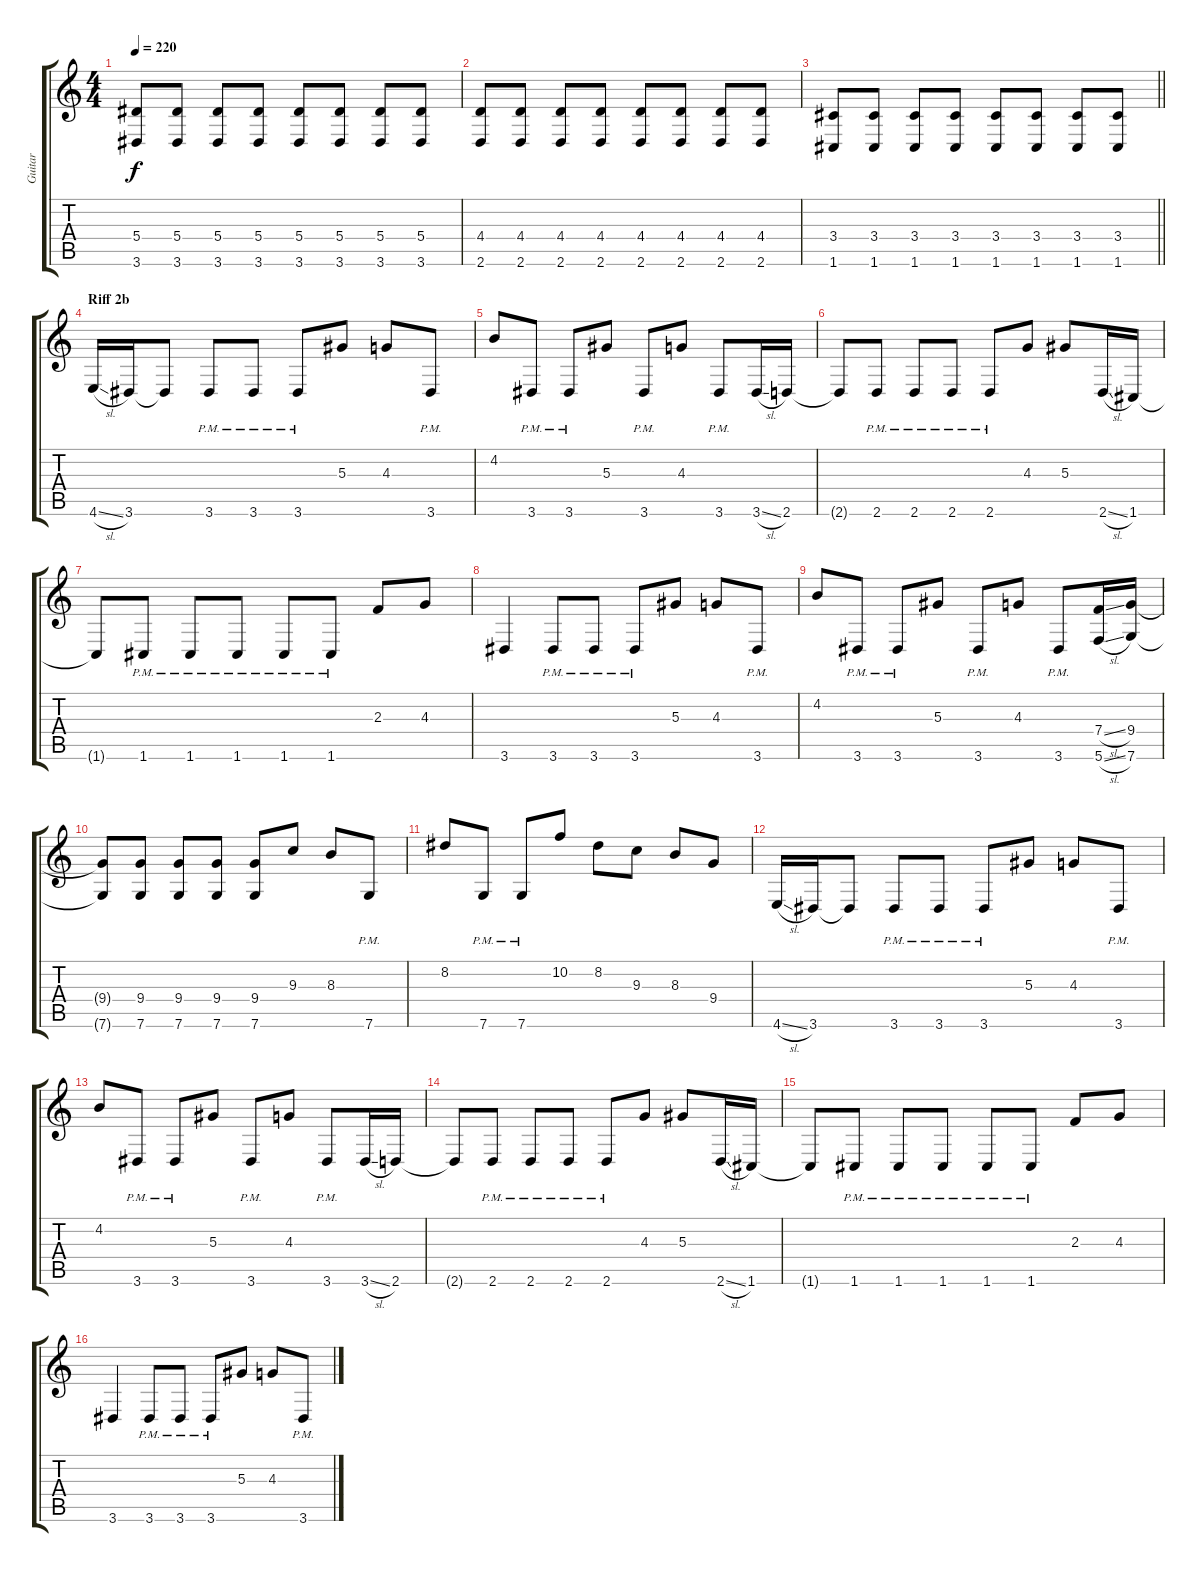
\track ("Guitar" "Guitar") {instrument distortionguitar}
\staff {score tabs}
\tuning (C4 G3 Eb3 Bb2 F2 C2) {hide}
\ts (4 4)
\tempo 220
\clef g2
\ks c
(5.4 3.6).8{dy f} (5.4 3.6).8 (5.4 3.6).8 (5.4 3.6).8 (5.4 3.6).8 (5.4 3.6).8 (5.4 3.6).8 (5.4 3.6).8 |
(4.4 2.6).8 (4.4 2.6).8 (4.4 2.6).8 (4.4 2.6).8 (4.4 2.6).8 (4.4 2.6).8 (4.4 2.6).8 (4.4 2.6).8 |
\barLineRight lightlight
(3.4 1.6).8 (3.4 1.6).8 (3.4 1.6).8 (3.4 1.6).8 (3.4 1.6).8 (3.4 1.6).8 (3.4 1.6).8 (3.4 1.6).8 |
\section ("" "Riff 2b")
4.6{sl}.16 3.6.16 3.6{t}.8 3.6{pm}.8 3.6{pm}.8 3.6{pm}.8 5.3.8 4.3.8 3.6{pm}.8 |
4.2.8 3.6{pm}.8 3.6{pm}.8 5.3.8 3.6{pm}.8 4.3.8 3.6{pm}.8 3.6{sl}.16 2.6.16 |
2.6{t}.8 2.6{pm}.8 2.6{pm}.8 2.6{pm}.8 2.6{pm}.8 4.3.8 5.3.8 2.6{sl}.16 1.6.16 |
1.6{t}.8 1.6{pm}.8 1.6{pm}.8 1.6{pm}.8 1.6{pm}.8 1.6{pm}.8 2.3.8 4.3.8 |
3.6.4 3.6{pm}.8 3.6{pm}.8 3.6{pm}.8 5.3.8 4.3.8 3.6{pm}.8 |
4.2.8 3.6{pm}.8 3.6{pm}.8 5.3.8 3.6{pm}.8 4.3.8 3.6{pm}.8 (7.4{sl} 5.6{sl}).16 (9.4 7.6).16 |
(9.4{t} 7.6{t}).8 (9.4 7.6).8 (9.4 7.6).8 (9.4 7.6).8 (9.4 7.6).8 9.3.8 8.3.8 7.6{pm}.8 |
8.2.8 7.6{pm}.8 7.6{pm}.8 10.2.8 8.2.8 9.3.8 8.3.8 9.4.8 |
4.6{sl}.16 3.6.16 3.6{t}.8 3.6{pm}.8 3.6{pm}.8 3.6{pm}.8 5.3.8 4.3.8 3.6{pm}.8 |
4.2.8 3.6{pm}.8 3.6{pm}.8 5.3.8 3.6{pm}.8 4.3.8 3.6{pm}.8 3.6{sl}.16 2.6.16 |
2.6{t}.8 2.6{pm}.8 2.6{pm}.8 2.6{pm}.8 2.6{pm}.8 4.3.8 5.3.8 2.6{sl}.16 1.6.16 |
1.6{t}.8 1.6{pm}.8 1.6{pm}.8 1.6{pm}.8 1.6{pm}.8 1.6{pm}.8 2.3.8 4.3.8 |
3.6.4 3.6{pm}.8 3.6{pm}.8 3.6{pm}.8 5.3.8 4.3.8 3.6{pm}.8
